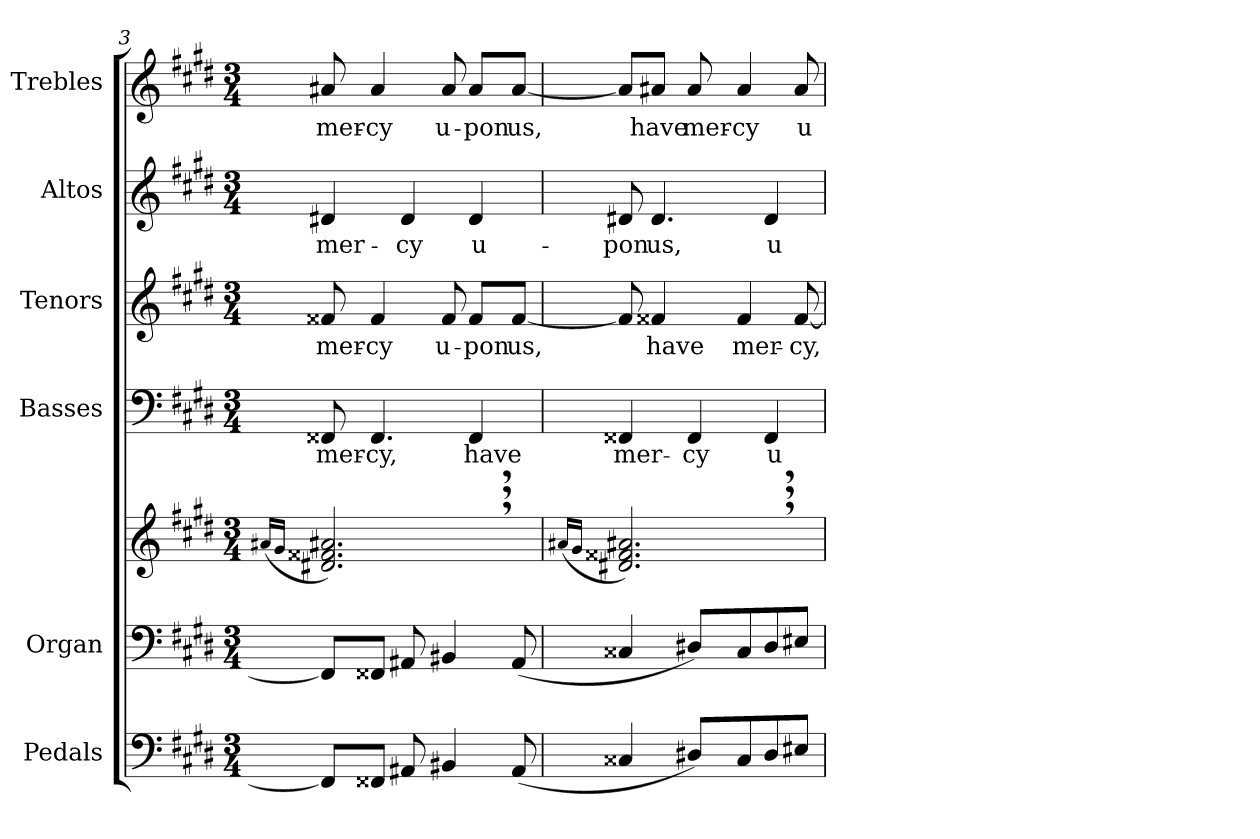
**kern	**kern	**kern	**kern	**text	**kern	**text	**kern	**text	**kern	**text
*part6	*part5	*part5	*part4	*part4	*part3	*part3	*part2	*part2	*part1	*part1
*staff7	*staff6	*staff5	*staff4	*staff4	*staff3	*staff3	*staff2	*staff2	*staff1	*staff1
*I"Pedals	*I"Organ	*	*I"Basses	*	*I"Tenors	*	*I"Altos	*	*I"Trebles	*
*I'Ped.	*I'Org.	*	*I'B.	*	*I'T.	*	*I'A.	*	*I'T.	*
*clefF4	*clefF4	*clefG2	*clefF4	*	*clefG2	*	*clefG2	*	*clefG2	*
*	*	*	*	*	*ITrd7c12	*	*	*	*	*
*k[f#c#g#d#]	*k[f#c#g#d#]	*k[f#c#g#d#]	*k[f#c#g#d#]	*	*k[f#c#g#d#]	*	*k[f#c#g#d#]	*	*k[f#c#g#d#]	*
*E:	*E:	*E:	*E:	*	*E:	*	*E:	*	*E:	*
*M3/4	*M3/4	*M3/4	*M3/4	*	*M3/4	*	*M3/4	*	*M3/4	*
=3	=3	=3	=3	=3	=3	=3	=3	=3	=3	=3
.	.	(16qqa#X/LL	.	.	.	.	.	.	.	.
.	.	16qqg#/JJ	.	.	.	.	.	.	.	.
8FF#L]	8FF#L]	2.d#X, 2.f##X, 2.a#X,)	8FF##X	mer-	8F##X	mer-	4d#X	mer-	8a#X	mer-
8FF##XJ	8FF##XJ	.	4.FF##	-cy,	4F##	-cy	.	.	4a#	-cy
8AA#X	8AA#X	.	.	.	.	.	4d#	-cy	.	.
4BB#X	4BB#X	.	.	.	8F##	u-	.	.	8a#	u-
.	.	.	4FF##	have	8F##/L	-pon	4d#	u-	8a#/L	-pon
(8AA#	(8AA#	.	.	.	[8F##/J	us,	.	.	[8a#/J	us,
=4	=4	=4	=4	=4	=4	=4	=4	=4	=4	=4
.	.	(16qqa#X/LL	.	.	.	.	.	.	.	.
.	.	16qqg#/JJ	.	.	.	.	.	.	.	.
4C##X	4C##X	2.d#X, 2.f##X, 2.a#X,)	4FF##X	mer-	8F##]	.	8d#X	-pon	8a#/L]	.
.	.	.	.	.	4F##X	have	4.d#	us,	8a#X/J	have
8D#X/L)	8D#X/L)	.	4FF##	-cy	.	.	.	.	8a#	mer-
8C##i	8C##i	.	.	.	4F##	mer-	.	.	4a#	-cy
8D#	8D#	.	4FF##	u-	.	.	4d#	u-	.	.
8E#XJ	8E#XJ	.	.	.	[8F##	-cy,	.	.	8a#	u-
=	=	=	=	=	=	=	=	=	=	=
*-	*-	*-	*-	*-	*-	*-	*-	*-	*-	*-
